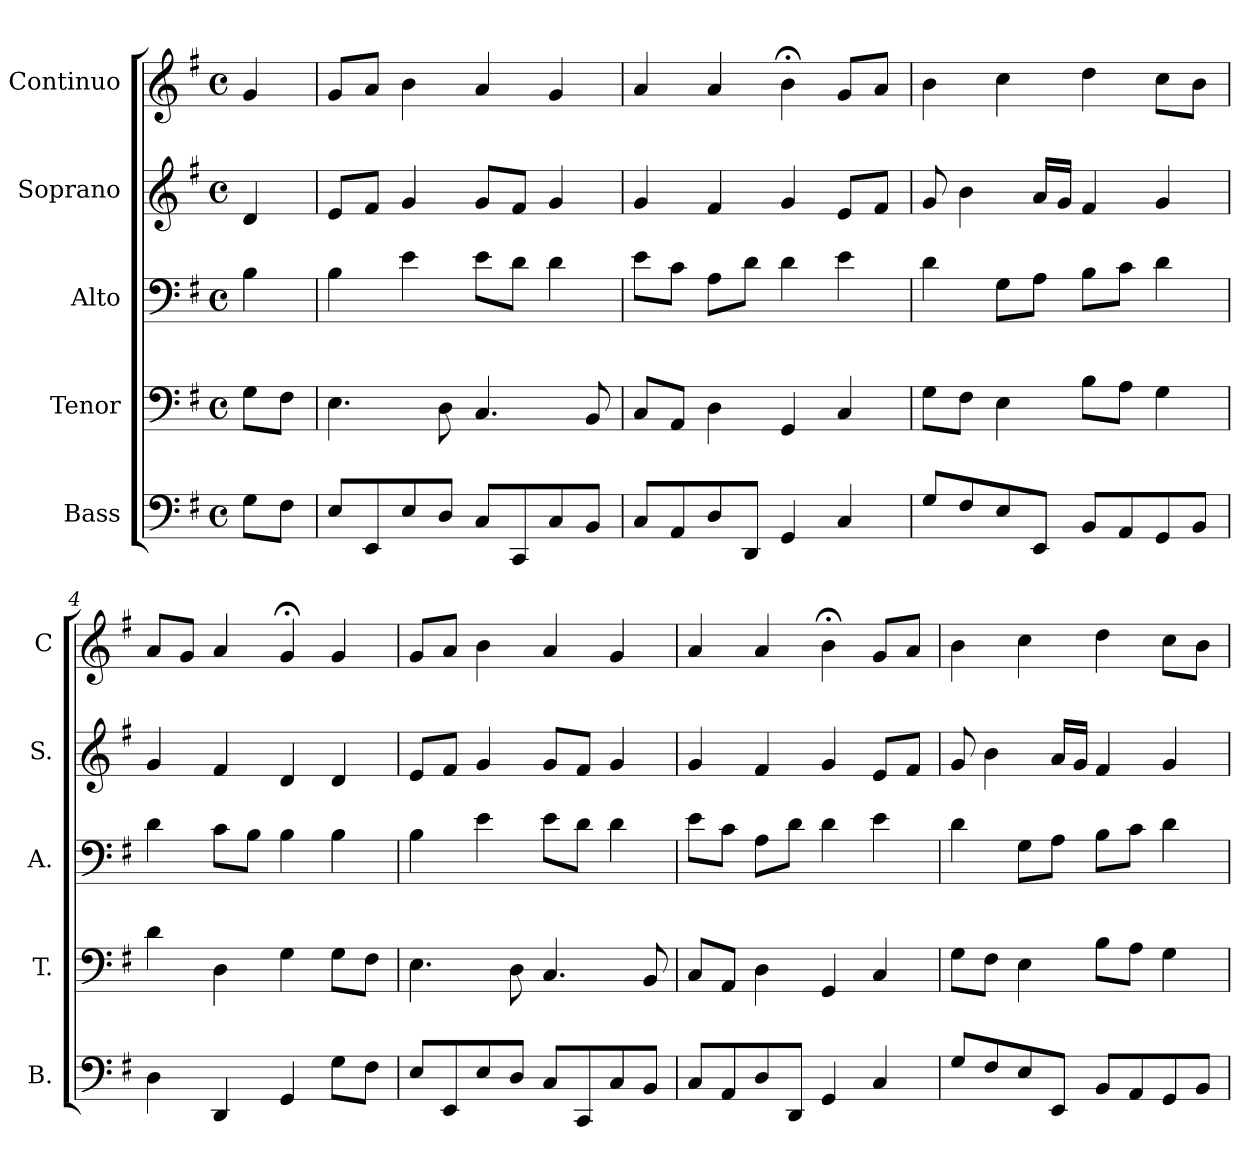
**kern	**kern	**kern	**kern	**kern
*part5	*part4	*part3	*part2	*part1
*staff5	*staff4	*staff3	*staff2	*staff1
*I"Bass	*I"Tenor	*I"Alto	*I"Soprano	*I"Continuo
*I'B.	*I'T.	*I'A.	*I'S.	*I'C
*clefF4	*clefF4	*clefF4	*clefG2	*clefG2
*k[f#]	*k[f#]	*k[f#]	*k[f#]	*k[f#]
*G:	*G:	*G:	*G:	*G:
*M4/4	*M4/4	*M4/4	*M4/4	*M4/4
*met(c)	*met(c)	*met(c)	*met(c)	*met(c)
=	=	=	=	=
8G\L	8G\L	4B\	4d/	4g/
8F#\J	8F#\J	.	.	.
=1	=1	=1	=1	=1
8E/L	4.E\	4B\	8e/L	8g/L
8EE/	.	.	8f#/J	8a/J
8E/	.	4e\	4g/	4b\
8D/J	8D\	.	.	.
8C/L	4.C/	8e\L	8g/L	4a/
8CC/	.	8d\J	8f#/J	.
8C/	.	4d\	4g/	4g/
8BB/J	8BB/	.	.	.
=2	=2	=2	=2	=2
8C/L	8C/L	8e\L	4g/	4a/
8AA/	8AA/J	8c\J	.	.
8D/	4D\	8A\L	4f#/	4a/
8DD/J	.	8d\J	.	.
4GG/	4GG/	4d\	4g/	4b;<\
4C/	4C/	4e\	8e/L	8g/L
.	.	.	8f#/J	8a/J
=3	=3	=3	=3	=3
8G/L	8G\L	4d\	8g/	4b\
8F#/	8F#\J	.	4b\	.
8E/	4E\	8G\L	.	4cc\
8EE/J	.	8A\J	16a/LL	.
.	.	.	16g/JJ	.
8BB/L	8B\L	8B\L	4f#/	4dd\
8AA/	8A\J	8c\J	.	.
8GG/	4G\	4d\	4g/	8cc\L
8BB/J	.	.	.	8b\J
!!LO:LB:g=z
=4	=4	=4	=4	=4
4D\	4d\	4d\	4g/	8a/L
.	.	.	.	8g/J
4DD/	4D\	8c\L	4f#/	4a/
.	.	8B\J	.	.
4GG/	4G\	4B\	4d/	4g;</
8G\L	8G\L	4B\	4d/	4g/
8F#\J	8F#\J	.	.	.
=5	=5	=5	=5	=5
8E/L	4.E\	4B\	8e/L	8g/L
8EE/	.	.	8f#/J	8a/J
8E/	.	4e\	4g/	4b\
8D/J	8D\	.	.	.
8C/L	4.C/	8e\L	8g/L	4a/
8CC/	.	8d\J	8f#/J	.
8C/	.	4d\	4g/	4g/
8BB/J	8BB/	.	.	.
=6	=6	=6	=6	=6
8C/L	8C/L	8e\L	4g/	4a/
8AA/	8AA/J	8c\J	.	.
8D/	4D\	8A\L	4f#/	4a/
8DD/J	.	8d\J	.	.
4GG/	4GG/	4d\	4g/	4b;<\
4C/	4C/	4e\	8e/L	8g/L
.	.	.	8f#/J	8a/J
=7	=7	=7	=7	=7
8G/L	8G\L	4d\	8g/	4b\
8F#/	8F#\J	.	4b\	.
8E/	4E\	8G\L	.	4cc\
8EE/J	.	8A\J	16a/LL	.
.	.	.	16g/JJ	.
8BB/L	8B\L	8B\L	4f#/	4dd\
8AA/	8A\J	8c\J	.	.
8GG/	4G\	4d\	4g/	8cc\L
8BB/J	.	.	.	8b\J
=	=	=	=	=
*-	*-	*-	*-	*-
